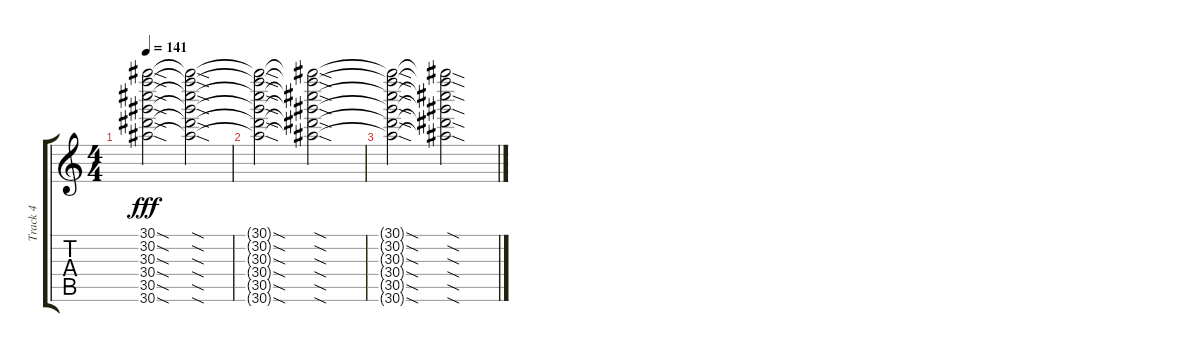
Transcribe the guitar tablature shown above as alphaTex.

\track ("Track 4" "Track 4") {instrument distortionguitar}
\staff {score tabs}
\tuning (E4 B3 G3 D3 A2 E2) {hide}
\ts (4 4)
\tempo 141
\clef g2
\ks c
(30.1{sod t} 30.2{sod t} 30.3{sod t} 30.4{sod t} 30.5{sod t} 30.6{sod t}).2{dy fff} (30.1{sod t} 30.2{sod t} 30.3{sod t} 30.4{sod t} 30.5{sod t} 30.6{sod t}).2 |
(30.1{sod t} 30.2{sod t} 30.3{sod t} 30.4{sod t} 30.5{sod t} 30.6{sod t}).2 (30.1{sod t} 30.2{sod t} 30.3{sod t} 30.4{sod t} 30.5{sod t} 30.6{sod t}).2 |
(30.1{sod t} 30.2{sod t} 30.3{sod t} 30.4{sod t} 30.5{sod t} 30.6{sod t}).2 (30.1{sod t} 30.2{sod t} 30.3{sod t} 30.4{sod t} 30.5{sod t} 30.6{sod t}).2
